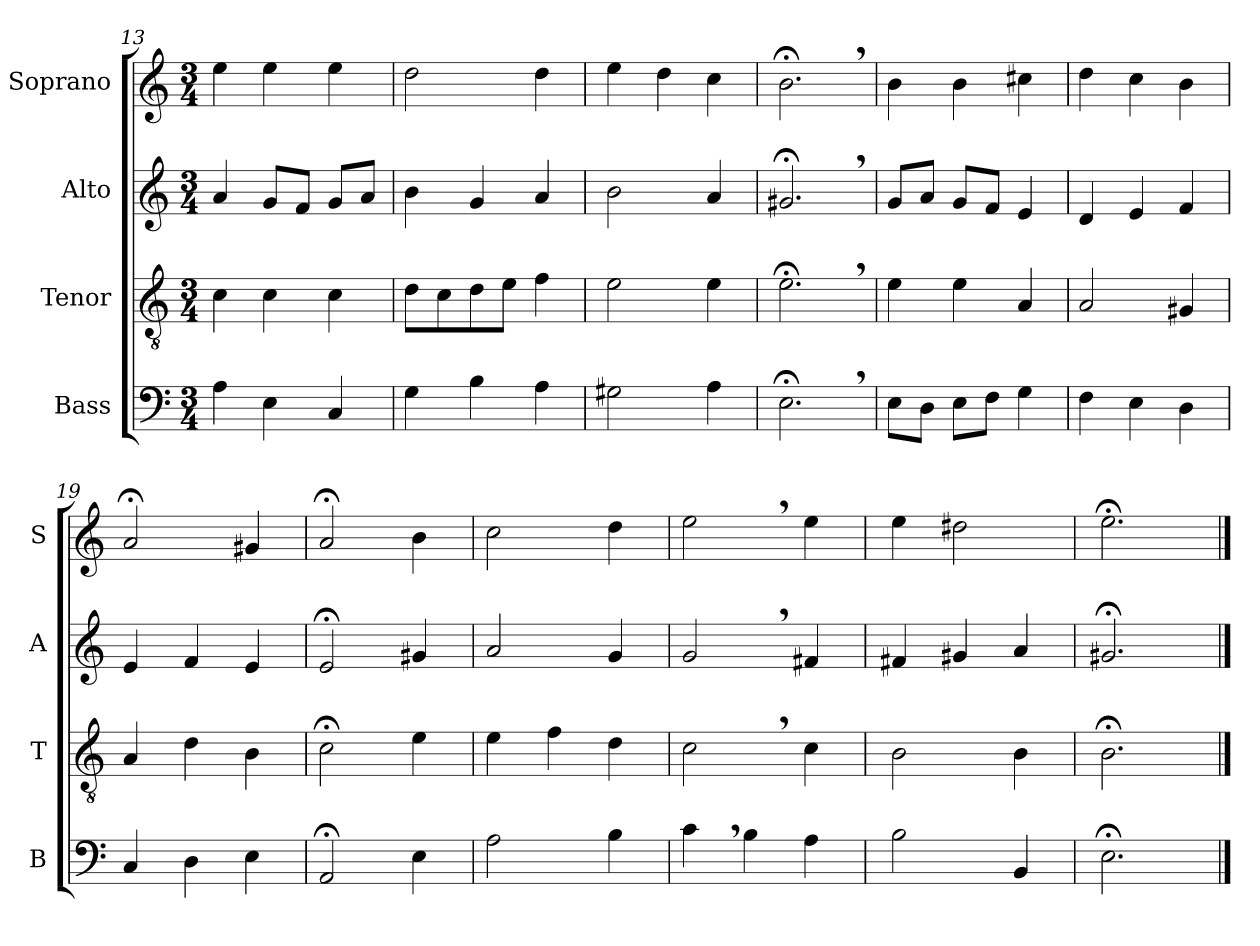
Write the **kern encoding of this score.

**kern	**kern	**kern	**kern
*part4	*part3	*part2	*part1
*staff4	*staff3	*staff2	*staff1
*I"Bass	*I"Tenor	*I"Alto	*I"Soprano
*I'B	*I'T	*I'A	*I'S
*clefF4	*clefGv2	*clefG2	*clefG2
*k[]	*k[]	*k[]	*k[]
*M3/4	*M3/4	*M3/4	*M3/4
=13	=13	=13	=13
4A\	4c\	4a/	4ee\
4E\	4c\	8g/L	4ee\
.	.	8f/J	.
4C/	4c\	8g/L	4ee\
.	.	8a/J	.
=14	=14	=14	=14
4G\	8d\L	4b\	2dd\
.	8c\	.	.
4B\	8d\	4g/	.
.	8e\J	.	.
4A\	4f\	4a/	4dd\
=15	=15	=15	=15
2G#X\	2e\	2b\	4ee\
.	.	.	4dd\
4A\	4e\	4a/	4cc\
=16	=16	=16	=16
2.E;<,\	2.e;<,\	2.g#X;<,/	2.b;<,\
=17	=17	=17	=17
8E\L	4e\	8g/L	4b\
8D\J	.	8a/J	.
8E\L	4e\	8g/L	4b\
8F\J	.	8f/J	.
4G\	4A/	4e/	4cc#X\
=18	=18	=18	=18
4F\	2A/	4d/	4dd\
4E\	.	4e/	4cc\
4D\	4G#X/	4f/	4b\
=19	=19	=19	=19
4C/	4A/	4e/	2a;</
4D\	4d\	4f/	.
4E\	4B\	4e/	4g#X/
=20	=20	=20	=20
2AA;</	2c;<\	2e;</	2a;</
4E\	4e\	4g#X/	4b\
=21	=21	=21	=21
2A\	4e\	2a/	2cc\
.	4f\	.	.
4B\	4d\	4g/	4dd\
=22	=22	=22	=22
4c,\	2c,\	2g,/	2ee,\
4B\	.	.	.
4A\	4c\	4f#X/	4ee\
=23	=23	=23	=23
2B\	2B\	4f#X/	4ee\
.	.	4g#X/	2dd#X\
4BB/	4B\	4a/	.
=24	=24	=24	=24
2.E;<\	2.B;<\	2.g#X;</	2.ee;<\
==	==	==	==
*-	*-	*-	*-
